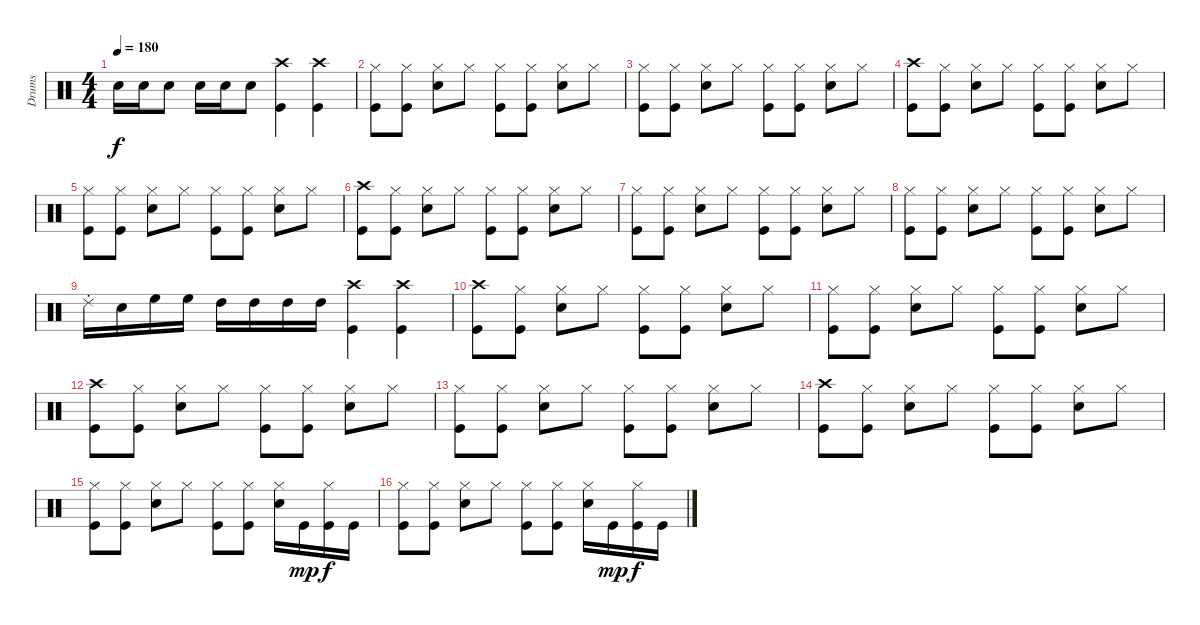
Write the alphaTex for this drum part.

\track ("Drums" "Drums") {instrument percussion}
\staff {score}
\articulation defaults
\ts (4 4)
\tempo 180
\clef neutral
\ks c "Snare (hit) 2".16{dy f} "Snare (hit) 2".16 "Snare (hit) 2".8 "Snare (hit) 2".16 "Snare (hit) 2".16 "Snare (hit) 2".8
("Crash high (hit)" "Kick (hit)").4 ("Crash high (hit)" "Kick (hit)").4 |
("Hi-Hat (closed)" "Kick (hit)").8 ("Hi-Hat (closed)" "Kick (hit)").8 ("Hi-Hat (closed)" "Snare (hit) 2").8 "Hi-Hat (closed)".8 ("Hi-Hat (closed)" "Kick (hit)").8 ("Hi-Hat (closed)" "Kick (hit)").8 ("Hi-Hat (closed)" "Snare (hit) 2").8 "Hi-Hat (closed)".8 |
("Hi-Hat (closed)" "Kick (hit)").8 ("Hi-Hat (closed)" "Kick (hit)").8 ("Hi-Hat (closed)" "Snare (hit) 2").8 "Hi-Hat (closed)".8 ("Hi-Hat (closed)" "Kick (hit)").8 ("Hi-Hat (closed)" "Kick (hit)").8 ("Hi-Hat (closed)" "Snare (hit) 2").8 "Hi-Hat (closed)".8 |
("Crash high (hit)" "Kick (hit)").8 ("Hi-Hat (closed)" "Kick (hit)").8 ("Hi-Hat (closed)" "Snare (hit) 2").8 "Hi-Hat (closed)".8 ("Hi-Hat (closed)" "Kick (hit)").8 ("Hi-Hat (closed)" "Kick (hit)").8 ("Hi-Hat (closed)" "Snare (hit) 2").8 "Hi-Hat (closed)".8 |
("Hi-Hat (closed)" "Kick (hit)").8 ("Hi-Hat (closed)" "Kick (hit)").8 ("Hi-Hat (closed)" "Snare (hit) 2").8 "Hi-Hat (closed)".8 ("Hi-Hat (closed)" "Kick (hit)").8 ("Hi-Hat (closed)" "Kick (hit)").8 ("Hi-Hat (closed)" "Snare (hit) 2").8 "Hi-Hat (closed)".8 |
("Crash high (hit)" "Kick (hit)").8 ("Hi-Hat (closed)" "Kick (hit)").8 ("Hi-Hat (closed)" "Snare (hit) 2").8 "Hi-Hat (closed)".8 ("Hi-Hat (closed)" "Kick (hit)").8 ("Hi-Hat (closed)" "Kick (hit)").8 ("Hi-Hat (closed)" "Snare (hit) 2").8 "Hi-Hat (closed)".8 |
("Hi-Hat (closed)" "Kick (hit)").8 ("Hi-Hat (closed)" "Kick (hit)").8 ("Hi-Hat (closed)" "Snare (hit) 2").8 "Hi-Hat (closed)".8 ("Hi-Hat (closed)" "Kick (hit)").8 ("Hi-Hat (closed)" "Kick (hit)").8 ("Hi-Hat (closed)" "Snare (hit) 2").8 "Hi-Hat (closed)".8 |
("Hi-Hat (closed)" "Kick (hit)").8 ("Hi-Hat (closed)" "Kick (hit)").8 ("Hi-Hat (closed)" "Snare (hit) 2").8 "Hi-Hat (closed)".8 ("Hi-Hat (closed)" "Kick (hit)").8 ("Hi-Hat (closed)" "Kick (hit)").8 ("Hi-Hat (closed)" "Snare (hit) 2").8 "Hi-Hat (closed)".8 |
"Ride (choke) 2".16 "Snare (hit) 2".16 "High Floor Tom (hit)".16 "High Floor Tom (hit)".16 "High Tom (hit)".16 "High Tom (hit)".16 "High Tom (hit)".16 "High Tom (hit)".16 ("Crash high (hit)" "Kick (hit)").4 ("Crash high (hit)" "Kick (hit)").4 |
("Crash high (hit)" "Kick (hit)").8 ("Hi-Hat (closed)" "Kick (hit)").8 ("Hi-Hat (closed)" "Snare (hit) 2").8 "Hi-Hat (closed)".8 ("Hi-Hat (closed)" "Kick (hit)").8 ("Hi-Hat (closed)" "Kick (hit)").8 ("Hi-Hat (closed)" "Snare (hit) 2").8 "Hi-Hat (closed)".8 |
("Hi-Hat (closed)" "Kick (hit)").8 ("Hi-Hat (closed)" "Kick (hit)").8 ("Hi-Hat (closed)" "Snare (hit) 2").8 "Hi-Hat (closed)".8 ("Hi-Hat (closed)" "Kick (hit)").8 ("Hi-Hat (closed)" "Kick (hit)").8 ("Hi-Hat (closed)" "Snare (hit) 2").8 "Hi-Hat (closed)".8 |
("Crash high (hit)" "Kick (hit)").8 ("Hi-Hat (closed)" "Kick (hit)").8 ("Hi-Hat (closed)" "Snare (hit) 2").8 "Hi-Hat (closed)".8 ("Hi-Hat (closed)" "Kick (hit)").8 ("Hi-Hat (closed)" "Kick (hit)").8 ("Hi-Hat (closed)" "Snare (hit) 2").8 "Hi-Hat (closed)".8 |
("Hi-Hat (closed)" "Kick (hit)").8 ("Hi-Hat (closed)" "Kick (hit)").8 ("Hi-Hat (closed)" "Snare (hit) 2").8 "Hi-Hat (closed)".8 ("Hi-Hat (closed)" "Kick (hit)").8 ("Hi-Hat (closed)" "Kick (hit)").8 ("Hi-Hat (closed)" "Snare (hit) 2").8 "Hi-Hat (closed)".8 |
("Crash high (hit)" "Kick (hit)").8 ("Hi-Hat (closed)" "Kick (hit)").8 ("Hi-Hat (closed)" "Snare (hit) 2").8 "Hi-Hat (closed)".8 ("Hi-Hat (closed)" "Kick (hit)").8 ("Hi-Hat (closed)" "Kick (hit)").8 ("Hi-Hat (closed)" "Snare (hit) 2").8 "Hi-Hat (closed)".8 |
("Hi-Hat (closed)" "Kick (hit)").8 ("Hi-Hat (closed)" "Kick (hit)").8 ("Hi-Hat (closed)" "Snare (hit) 2").8 "Hi-Hat (closed)".8 ("Hi-Hat (closed)" "Kick (hit)").8 ("Hi-Hat (closed)" "Kick (hit)").8 ("Hi-Hat (closed)" "Snare (hit) 2").16 "Kick (hit)".16{dy mp} ("Hi-Hat (closed)" "Kick (hit)").16{dy f} "Kick (hit)".16 |
("Hi-Hat (closed)" "Kick (hit)").8 ("Hi-Hat (closed)" "Kick (hit)").8 ("Hi-Hat (closed)" "Snare (hit) 2").8 "Hi-Hat (closed)".8 ("Hi-Hat (closed)" "Kick (hit)").8 ("Hi-Hat (closed)" "Kick (hit)").8 ("Hi-Hat (closed)" "Snare (hit) 2").16 "Kick (hit)".16{dy mp} ("Hi-Hat (closed)" "Kick (hit)").16{dy f} "Kick (hit)".16
